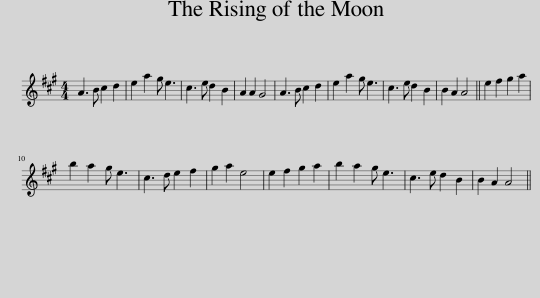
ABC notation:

X:1
L:1/8
M:4/4
I:linebreak $
K:A
V:1 treble
V:1
 A3 B c2 d2 | e2 a2 g e3 | c3 e d2 B2 | A2 A2 G4 | A3 B c2 d2 | %5
 e2 a2 g e3 | c3 e d2 B2 | B2 A2 A4 || e2 f2 g2 a2 |$ b2 a2 g e3 | %10
 c3 d e2 f2 | g2 a2 e4 | e2 f2 g2 a2 | b2 a2 g e3 | c3 e d2 B2 | %15
 B2 A2 A4 || %16
